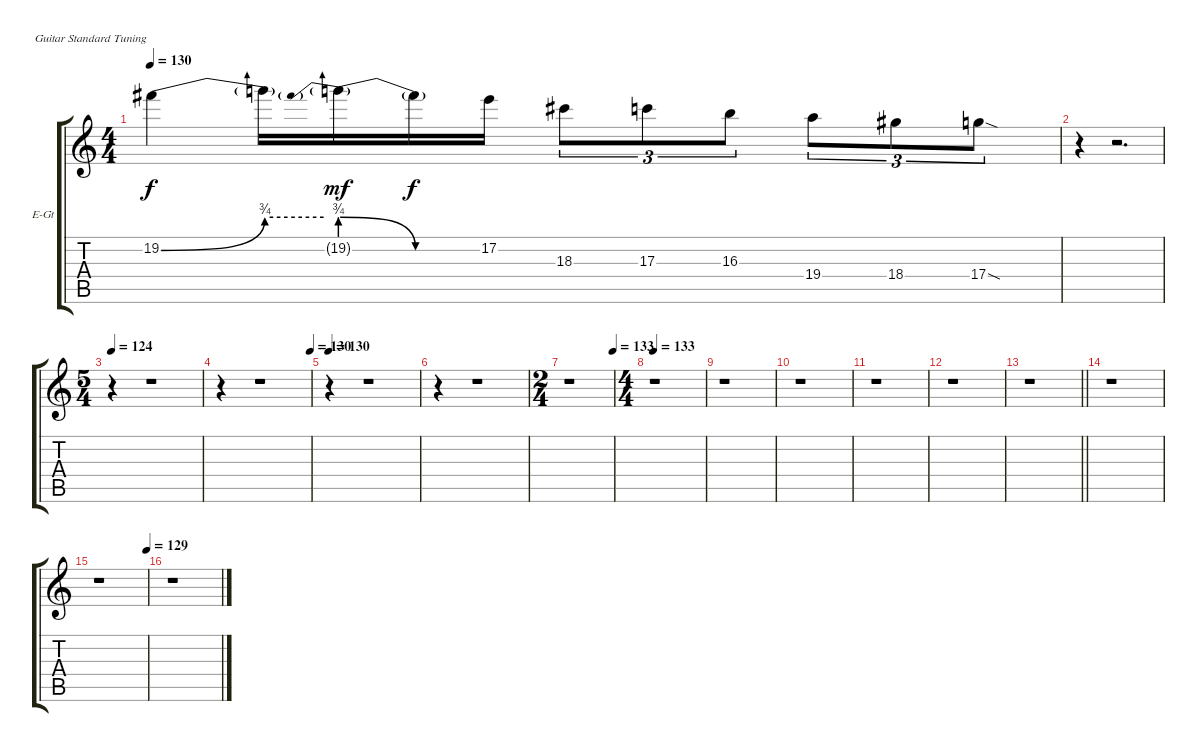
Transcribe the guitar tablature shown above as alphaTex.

\bracketExtendMode groupsimilarinstruments
\firstSystemTrackNameOrientation horizontal
\otherSystemsTrackNameOrientation horizontal
\track ("Gtr. VI - Paul Masvidal (Lead Harmony)" "E-Gt") {instrument distortionguitar}
\staff {score tabs}
\tuning (E4 B3 G3 D3 A2 E2)
\ts (4 4)
\beaming (8 2 2 2 2)
\tempo 130
\clef g2
\ks c
19.2{be (bend 0 0 60 3)}.4{dy f} 19.2{be (hold 0 3 60 3) t}.16 19.2{be (prebendrelease 0 3 60 0) g}.16{dy mf} 19.2{be (hold 0 0 60 0) t}.16{dy f} 17.2.16 18.3.8{tu (3 2)} 17.3.8{tu (3 2)} 16.3.8{tu (3 2)} 19.4.8{tu (3 2)} 18.4.8{tu (3 2)} 17.4{sod}.8{tu (3 2)} |
r.4 r.2{d} |
\ts (5 4)
\beaming (8 6 4)
\tempo 124
r.4 r.1 |
\tempo (130 1)
r.4 r.1 |
\tempo 130
r.4 r.1 |
r.4 r.1 |
\ts (2 4)
\beaming (8 2 2)
\tempo (133 1)
r.1 |
\ts (4 4)
\beaming (8 2 2 2 2)
\tempo 133
r.1 |
r.1 |
r.1 |
r.1 |
r.1 |
\barLineRight lightlight
r.1 |
r.1 |
\tempo (129 1)
r.1 |
r.1
